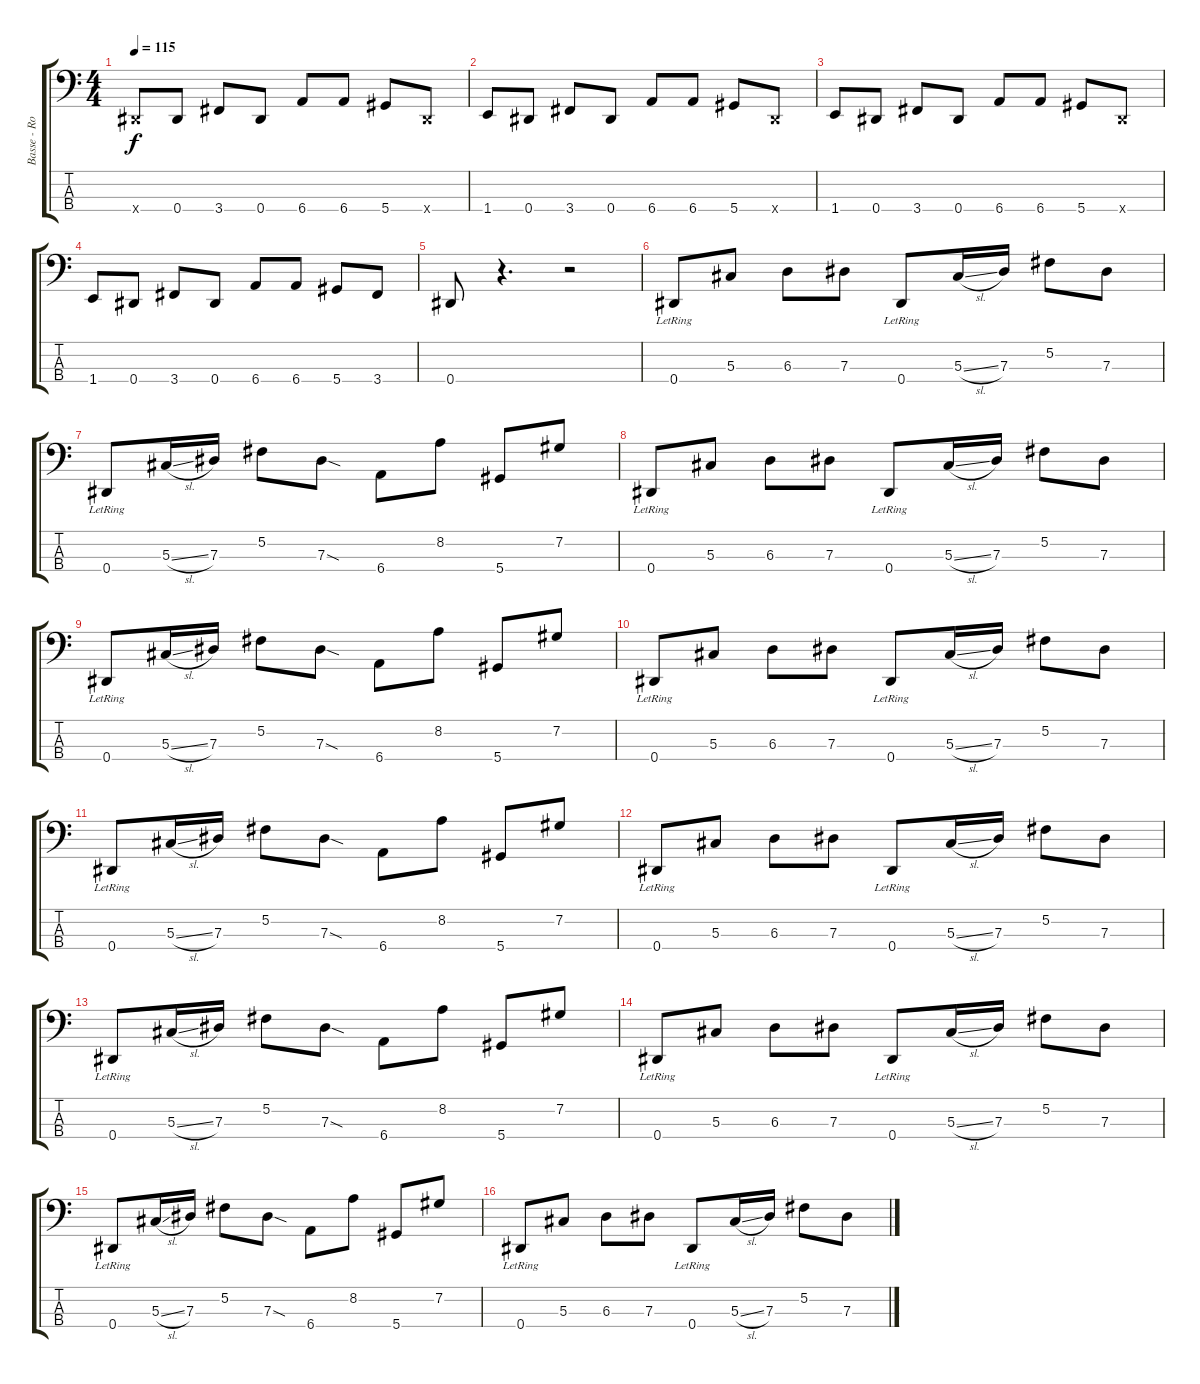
\track ("Basse - Robert Trujillo" "Basse - Ro") {instrument electricbasspick}
\staff {score tabs}
\tuning (Gb2 Db2 Ab1 Eb1) {hide}
\ts (4 4)
\tempo 115
\clef f4
\ks c
0.4{x}.8{dy f} 0.4.8 3.4.8 0.4.8 6.4.8 6.4.8 5.4.8 0.4{x}.8 |
1.4.8 0.4.8 3.4.8 0.4.8 6.4.8 6.4.8 5.4.8 0.4{x}.8 |
1.4.8 0.4.8 3.4.8 0.4.8 6.4.8 6.4.8 5.4.8 0.4{x}.8 |
1.4.8 0.4.8 3.4.8 0.4.8 6.4.8 6.4.8 5.4.8 3.4.8 |
0.4.8 r.4{d} r.2 |
0.4{lr}.8 5.3.8 6.3.8 7.3.8 0.4{lr}.8 5.3{sl}.16 7.3.16 5.2.8 7.3.8 |
0.4{lr}.8 5.3{sl}.16 7.3.16 5.2.8 7.3{sod}.8 6.4.8 8.2.8 5.4.8 7.2.8 |
0.4{lr}.8 5.3.8 6.3.8 7.3.8 0.4{lr}.8 5.3{sl}.16 7.3.16 5.2.8 7.3.8 |
0.4{lr}.8 5.3{sl}.16 7.3.16 5.2.8 7.3{sod}.8 6.4.8 8.2.8 5.4.8 7.2.8 |
0.4{lr}.8 5.3.8 6.3.8 7.3.8 0.4{lr}.8 5.3{sl}.16 7.3.16 5.2.8 7.3.8 |
0.4{lr}.8 5.3{sl}.16 7.3.16 5.2.8 7.3{sod}.8 6.4.8 8.2.8 5.4.8 7.2.8 |
0.4{lr}.8 5.3.8 6.3.8 7.3.8 0.4{lr}.8 5.3{sl}.16 7.3.16 5.2.8 7.3.8 |
0.4{lr}.8 5.3{sl}.16 7.3.16 5.2.8 7.3{sod}.8 6.4.8 8.2.8 5.4.8 7.2.8 |
0.4{lr}.8 5.3.8 6.3.8 7.3.8 0.4{lr}.8 5.3{sl}.16 7.3.16 5.2.8 7.3.8 |
0.4{lr}.8 5.3{sl}.16 7.3.16 5.2.8 7.3{sod}.8 6.4.8 8.2.8 5.4.8 7.2.8 |
0.4{lr}.8 5.3.8 6.3.8 7.3.8 0.4{lr}.8 5.3{sl}.16 7.3.16 5.2.8 7.3.8
